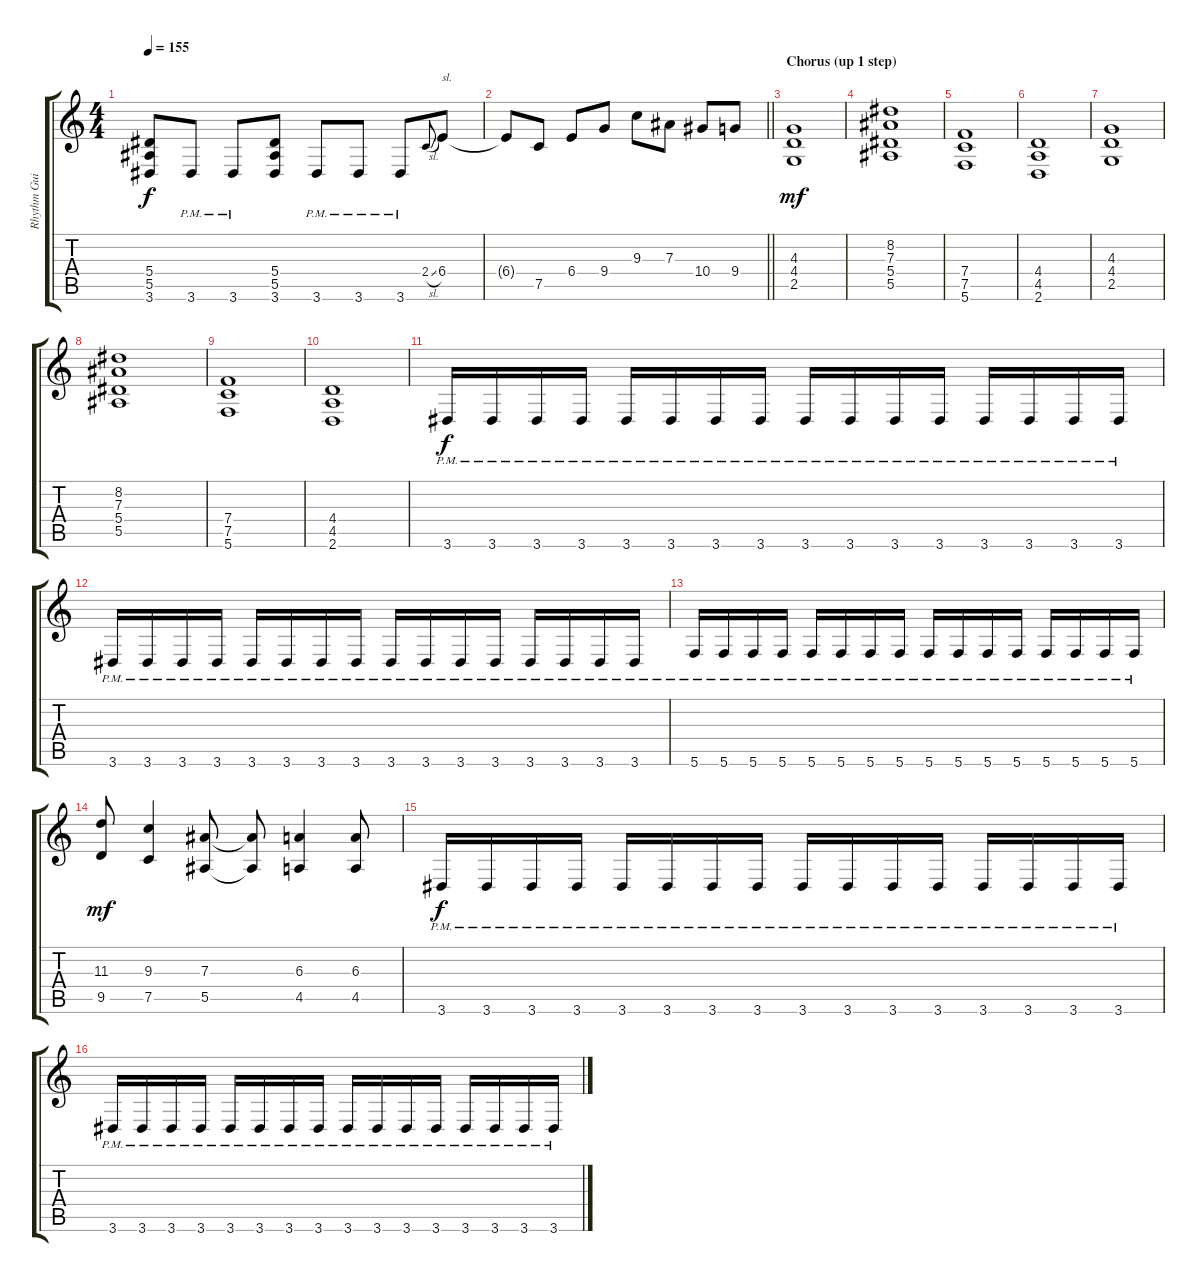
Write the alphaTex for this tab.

\track ("Rhythm Guitar II" "Rhythm Gui") {instrument distortionguitar}
\staff {score tabs}
\tuning (C4 G3 Eb3 Bb2 F2 C2) {hide}
\ts (4 4)
\tempo 155
\clef g2
\ks c
(5.4 5.5 3.6).8{dy f} 3.6{pm}.8 3.6{pm}.8 (5.4 5.5 3.6).8 3.6{pm}.8 3.6{pm}.8 3.6{pm}.8 2.4{sl}.8{gr onbeat} 6.4.8{txt "sl."} |
\barLineRight lightlight
6.4{t}.8 7.5.8 6.4.8 9.4.8 9.3.8 7.3.8 10.4.8 9.4.8 |
\section ("" "Chorus (up 1 step)")
(4.3 4.4 2.5).1{dy mf} |
(8.2 7.3 5.4 5.5).1{volume 12} |
(7.4 7.5 5.6).1{volume 13} |
(4.4 4.5 2.6).1 |
(4.3 4.4 2.5).1 |
(8.2 7.3 5.4 5.5).1{volume 12} |
(7.4 7.5 5.6).1{volume 13} |
(4.4 4.5 2.6).1 |
3.6{pm}.16{dy f volume 14} 3.6{pm}.16 3.6{pm}.16 3.6{pm}.16 3.6{pm}.16 3.6{pm}.16 3.6{pm}.16 3.6{pm}.16 3.6{pm}.16 3.6{pm}.16 3.6{pm}.16 3.6{pm}.16 3.6{pm}.16 3.6{pm}.16 3.6{pm}.16 3.6{pm}.16 |
3.6{pm}.16 3.6{pm}.16 3.6{pm}.16 3.6{pm}.16 3.6{pm}.16 3.6{pm}.16 3.6{pm}.16 3.6{pm}.16 3.6{pm}.16 3.6{pm}.16 3.6{pm}.16 3.6{pm}.16 3.6{pm}.16 3.6{pm}.16 3.6{pm}.16 3.6{pm}.16 |
5.6{pm}.16 5.6{pm}.16 5.6{pm}.16 5.6{pm}.16 5.6{pm}.16 5.6{pm}.16 5.6{pm}.16 5.6{pm}.16 5.6{pm}.16 5.6{pm}.16 5.6{pm}.16 5.6{pm}.16 5.6{pm}.16 5.6{pm}.16 5.6{pm}.16 5.6{pm}.16 |
(11.3 9.5).8{dy mf volume 13} (9.3 7.5).4 (7.3 5.5).8 (7.3{t} 5.5{t}).8 (6.3 4.5).4 (6.3 4.5).8 |
3.6{pm}.16{dy f volume 14} 3.6{pm}.16 3.6{pm}.16 3.6{pm}.16 3.6{pm}.16 3.6{pm}.16 3.6{pm}.16 3.6{pm}.16 3.6{pm}.16 3.6{pm}.16 3.6{pm}.16 3.6{pm}.16 3.6{pm}.16 3.6{pm}.16 3.6{pm}.16 3.6{pm}.16 |
3.6{pm}.16 3.6{pm}.16 3.6{pm}.16 3.6{pm}.16 3.6{pm}.16 3.6{pm}.16 3.6{pm}.16 3.6{pm}.16 3.6{pm}.16 3.6{pm}.16 3.6{pm}.16 3.6{pm}.16 3.6{pm}.16 3.6{pm}.16 3.6{pm}.16 3.6{pm}.16
